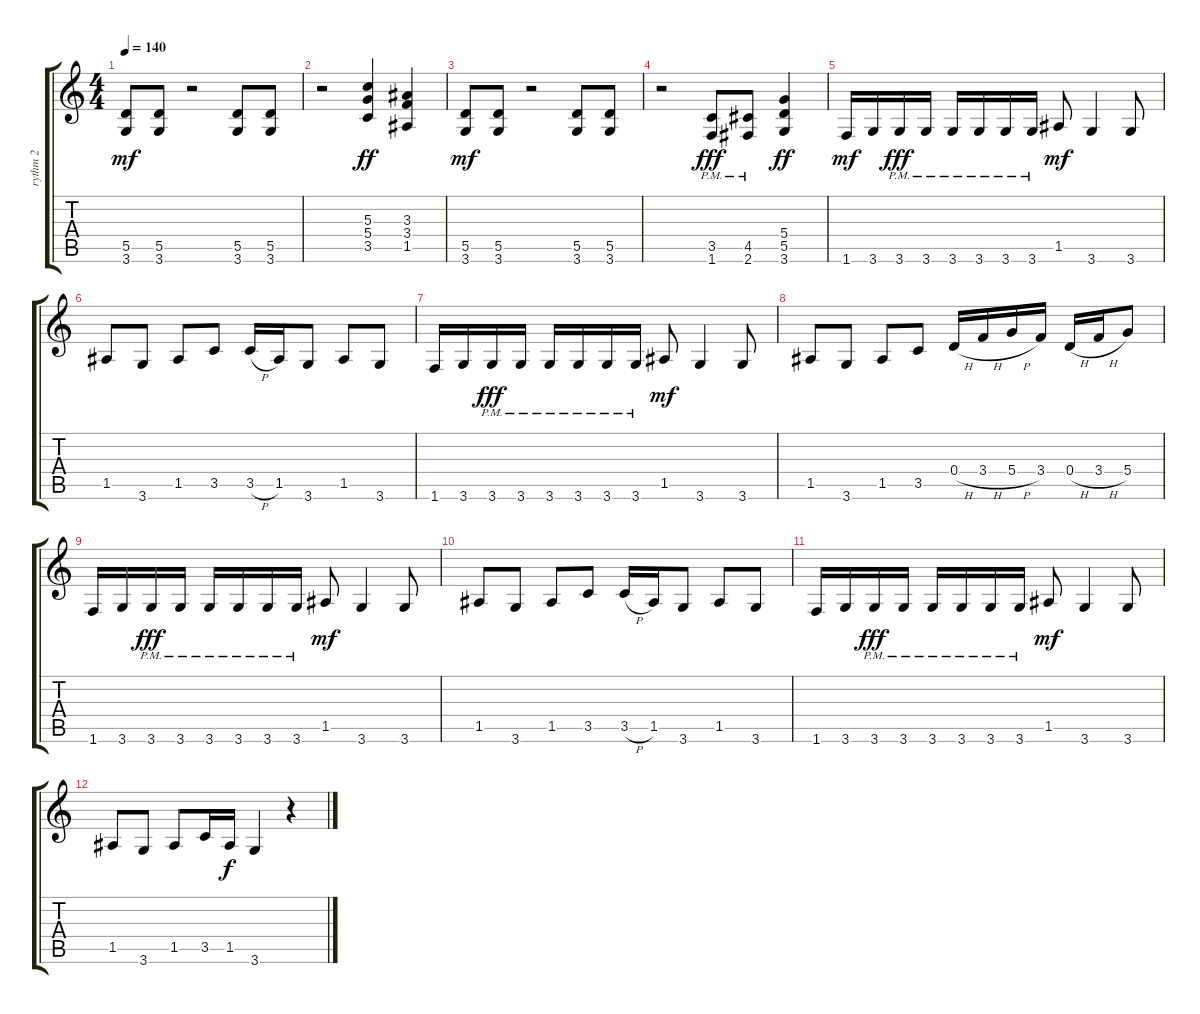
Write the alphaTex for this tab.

\track ("rythm 2" "rythm 2") {instrument distortionguitar}
\staff {score tabs}
\tuning (E4 B3 G3 D3 A2 E2) {hide}
\ts (4 4)
\tempo 140
\clef g2
\ks c
(5.5 3.6).8{dy mf} (5.5 3.6).8 r.2 (5.5 3.6).8 (5.5 3.6).8 |
r.2 (5.3 5.4 3.5).4{dy ff} (3.3 3.4 1.5).4 |
(5.5 3.6).8{dy mf} (5.5 3.6).8 r.2 (5.5 3.6).8 (5.5 3.6).8 |
r.2 (3.5{pm} 1.6{pm}).8{dy fff} (4.5{pm} 2.6{pm}).8 (5.4 5.5 3.6).4{dy ff} |
1.6.16{dy mf} 3.6.16 3.6{pm}.16{dy fff} 3.6{pm}.16 3.6{pm}.16 3.6{pm}.16 3.6{pm}.16 3.6{pm}.16 1.5.8{dy mf} 3.6.4 3.6.8 |
1.5.8 3.6.8 1.5.8 3.5.8 3.5{h}.16 1.5.16 3.6.8 1.5.8 3.6.8 |
1.6.16 3.6.16 3.6{pm}.16{dy fff} 3.6{pm}.16 3.6{pm}.16 3.6{pm}.16 3.6{pm}.16 3.6{pm}.16 1.5.8{dy mf} 3.6.4 3.6.8 |
1.5.8 3.6.8 1.5.8 3.5.8 0.4{h}.16 3.4{h}.16 5.4{h}.16 3.4.16 0.4{h}.16 3.4{h}.16 5.4.8 |
1.6.16 3.6.16 3.6{pm}.16{dy fff} 3.6{pm}.16 3.6{pm}.16 3.6{pm}.16 3.6{pm}.16 3.6{pm}.16 1.5.8{dy mf} 3.6.4 3.6.8 |
1.5.8 3.6.8 1.5.8 3.5.8 3.5{h}.16 1.5.16 3.6.8 1.5.8 3.6.8 |
1.6.16 3.6.16 3.6{pm}.16{dy fff} 3.6{pm}.16 3.6{pm}.16 3.6{pm}.16 3.6{pm}.16 3.6{pm}.16 1.5.8{dy mf} 3.6.4 3.6.8 |
1.5.8 3.6.8 1.5.8 3.5.16 1.5.16{dy f} 3.6.4 r.4
